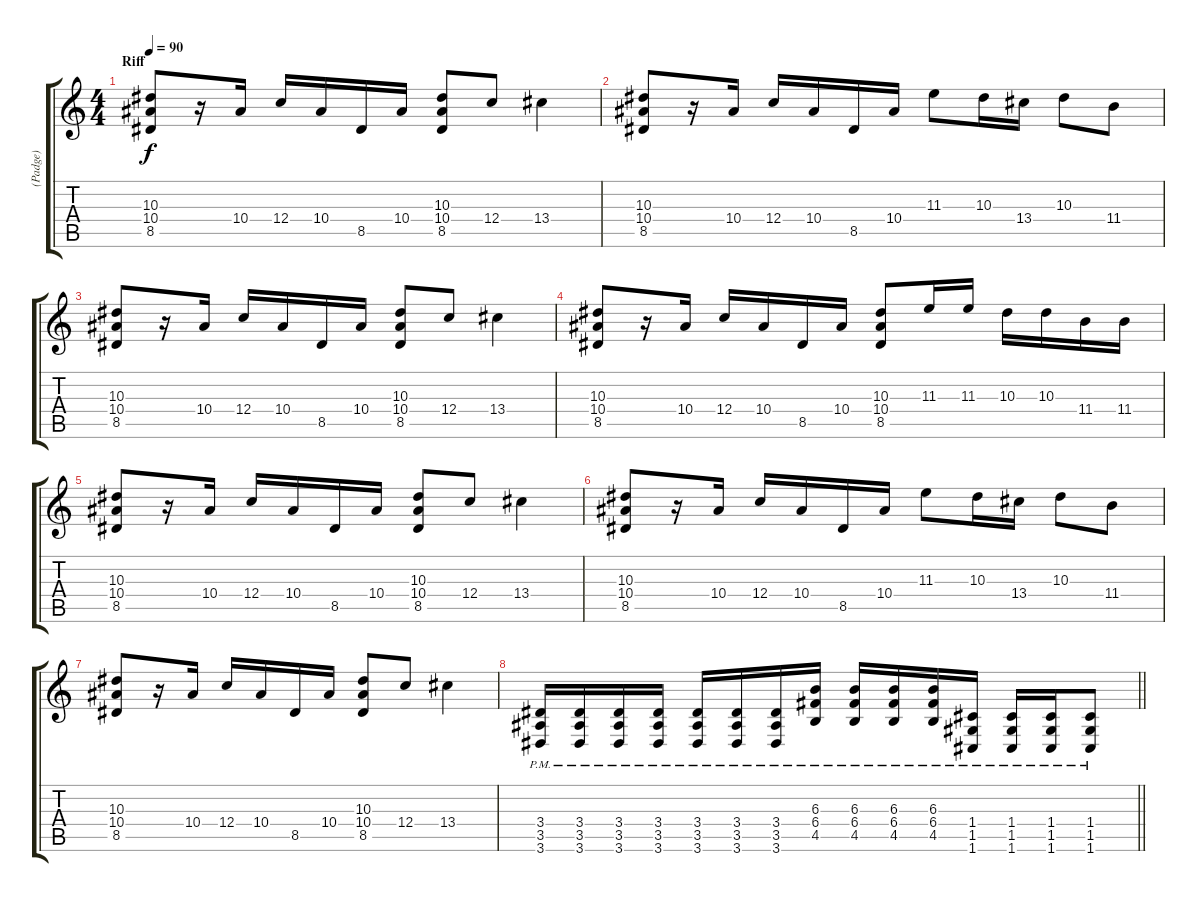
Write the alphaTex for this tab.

\track ("(Padge) " "(Padge) ") {instrument acousticguitarsteel}
\staff {score tabs}
\tuning (D4 A3 F3 C3 G2 C2) {hide}
\ts (4 4)
\section ("" "Riff")
\tempo 90
\clef g2
\ks c
(10.3 10.4 8.5).8{dy f} r.16 10.4.16 12.4.16 10.4.16 8.5.16 10.4.16 (10.3 10.4 8.5).8 12.4.8 13.4.4 |
(10.3 10.4 8.5).8 r.16 10.4.16 12.4.16 10.4.16 8.5.16 10.4.16 11.3.8 10.3.16 13.4.16 10.3.8 11.4.8 |
(10.3 10.4 8.5).8 r.16 10.4.16 12.4.16 10.4.16 8.5.16 10.4.16 (10.3 10.4 8.5).8 12.4.8 13.4.4 |
(10.3 10.4 8.5).8 r.16 10.4.16 12.4.16 10.4.16 8.5.16 10.4.16 (10.3 10.4 8.5).8 11.3.16 11.3.16 10.3.16 10.3.16 11.4.16 11.4.16 |
(10.3 10.4 8.5).8 r.16 10.4.16 12.4.16 10.4.16 8.5.16 10.4.16 (10.3 10.4 8.5).8 12.4.8 13.4.4 |
(10.3 10.4 8.5).8 r.16 10.4.16 12.4.16 10.4.16 8.5.16 10.4.16 11.3.8 10.3.16 13.4.16 10.3.8 11.4.8 |
(10.3 10.4 8.5).8 r.16 10.4.16 12.4.16 10.4.16 8.5.16 10.4.16 (10.3 10.4 8.5).8 12.4.8 13.4.4 |
\barLineRight lightlight
(3.4{pm} 3.5{pm} 3.6{pm}).16 (3.4{pm} 3.5{pm} 3.6{pm}).16 (3.4{pm} 3.5{pm} 3.6{pm}).16 (3.4{pm} 3.5{pm} 3.6{pm}).16 (3.4{pm} 3.5{pm} 3.6{pm}).16 (3.4{pm} 3.5{pm} 3.6{pm}).16 (3.4{pm} 3.5{pm} 3.6{pm}).16 (6.3 6.4{pm} 4.5{pm}).16 (6.3{pm} 6.4{pm} 4.5{pm}).16 (6.3{pm} 6.4{pm} 4.5{pm}).16 (6.3{pm} 6.4{pm} 4.5{pm}).16 (1.4{pm} 1.5{pm} 1.6{pm}).16 (1.4{pm} 1.5{pm} 1.6{pm}).16 (1.4{pm} 1.5{pm} 1.6{pm}).16 (1.4{pm} 1.5{pm} 1.6{pm}).8
